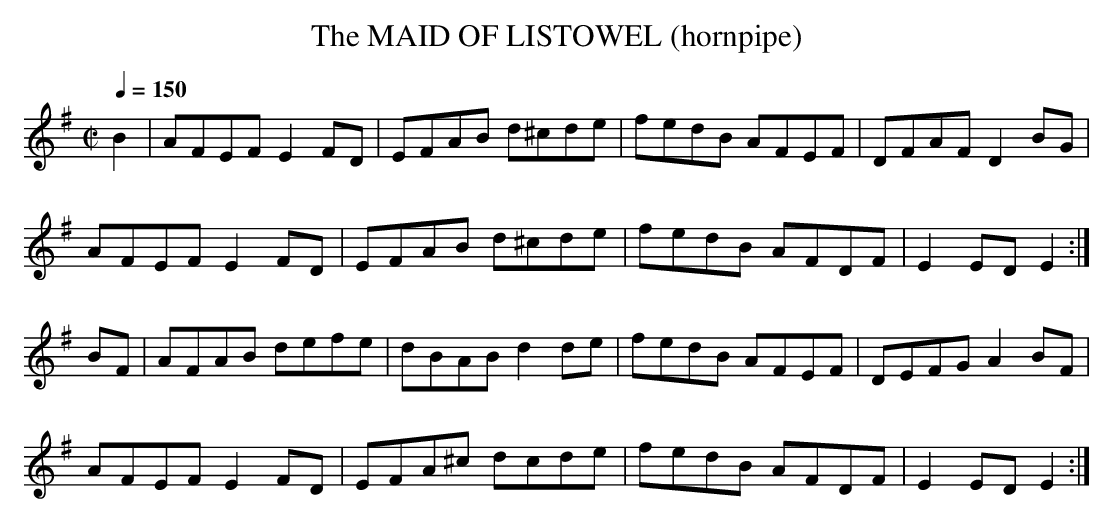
X:1
T:MAID OF LISTOWEL (hornpipe), The
Q:1/4=150
M:C|
L:1/8
K:Em
B2|AFEF E2FD|EFAB d^cde|fedB AFEF|DFAF D2BG|
AFEF E2FD|EFAB d^cde|fedB AFDF|E2ED E2:|
BF|AFAB defe|dBAB d2de|fedB AFEF|DEFG A2BF|
AFEF E2FD|EFA^c dcde|fedB AFDF|E2ED E2:|
